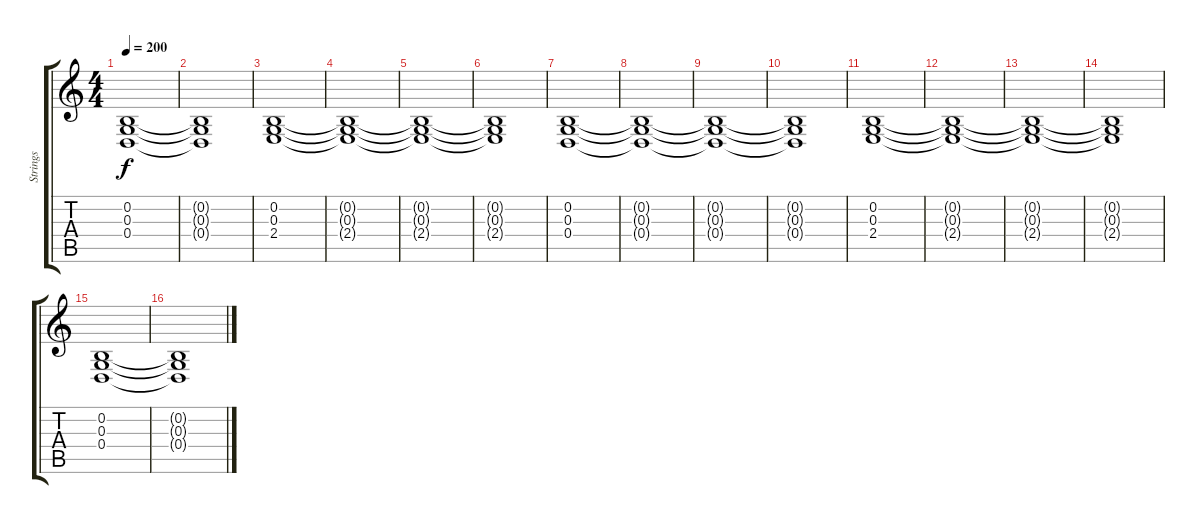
\track ("Strings" "Strings") {instrument stringensemble1}
\staff {score tabs}
\tuning (E4 B3 G3 D3 A2 E2) {hide}
\ts (4 4)
\tempo 200
\clef g2
\ks c
(0.2{t} 0.3{t} 0.4{t}).1{dy f} |
(0.2{t} 0.3{t} 0.4{t}).1 |
(0.2 0.3 2.4).1 |
(0.2{t} 0.3{t} 2.4{t}).1 |
(0.2{t} 0.3{t} 2.4{t}).1 |
(0.2{t} 0.3{t} 2.4{t}).1 |
(0.2 0.3 0.4).1 |
(0.2{t} 0.3{t} 0.4{t}).1 |
(0.2{t} 0.3{t} 0.4{t}).1 |
(0.2{t} 0.3{t} 0.4{t}).1 |
(0.2 0.3 2.4).1 |
(0.2{t} 0.3{t} 2.4{t}).1 |
(0.2{t} 0.3{t} 2.4{t}).1 |
(0.2{t} 0.3{t} 2.4{t}).1 |
(0.2 0.3 0.4).1 |
(0.2{t} 0.3{t} 0.4{t}).1
